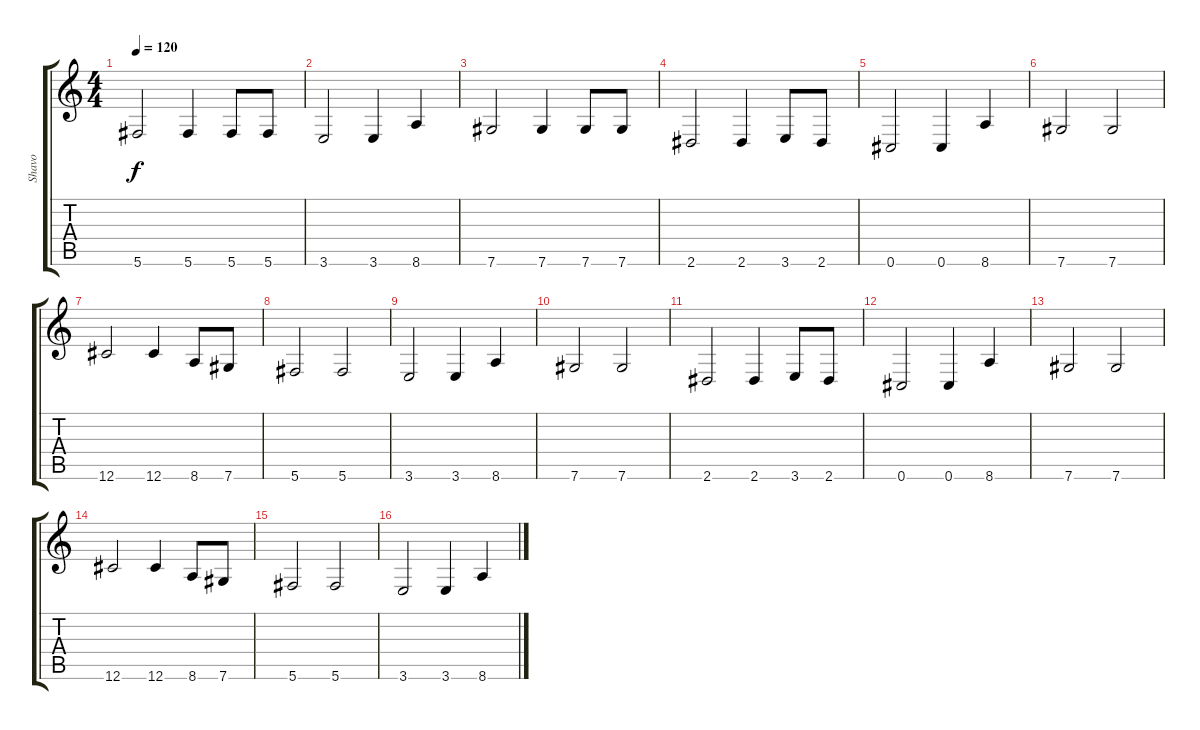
\track ("Shavo" "Shavo") {instrument electricbasspick}
\staff {score tabs}
\tuning (Eb4 Bb3 Gb3 Db3 Ab2 Db2) {hide}
\ts (4 4)
\tempo 120
\clef g2
\ks c
5.6.2{dy f} 5.6.4 5.6.8 5.6.8 |
3.6.2 3.6.4 8.6.4 |
7.6.2 7.6.4 7.6.8 7.6.8 |
2.6.2 2.6.4 3.6.8 2.6.8 |
0.6.2 0.6.4 8.6.4 |
7.6.2 7.6.2 |
12.6.2 12.6.4 8.6.8 7.6.8 |
5.6.2 5.6.2 |
3.6.2 3.6.4 8.6.4 |
7.6.2 7.6.2 |
2.6.2 2.6.4 3.6.8 2.6.8 |
0.6.2 0.6.4 8.6.4 |
7.6.2 7.6.2 |
12.6.2 12.6.4 8.6.8 7.6.8 |
5.6.2 5.6.2 |
3.6.2 3.6.4 8.6.4
